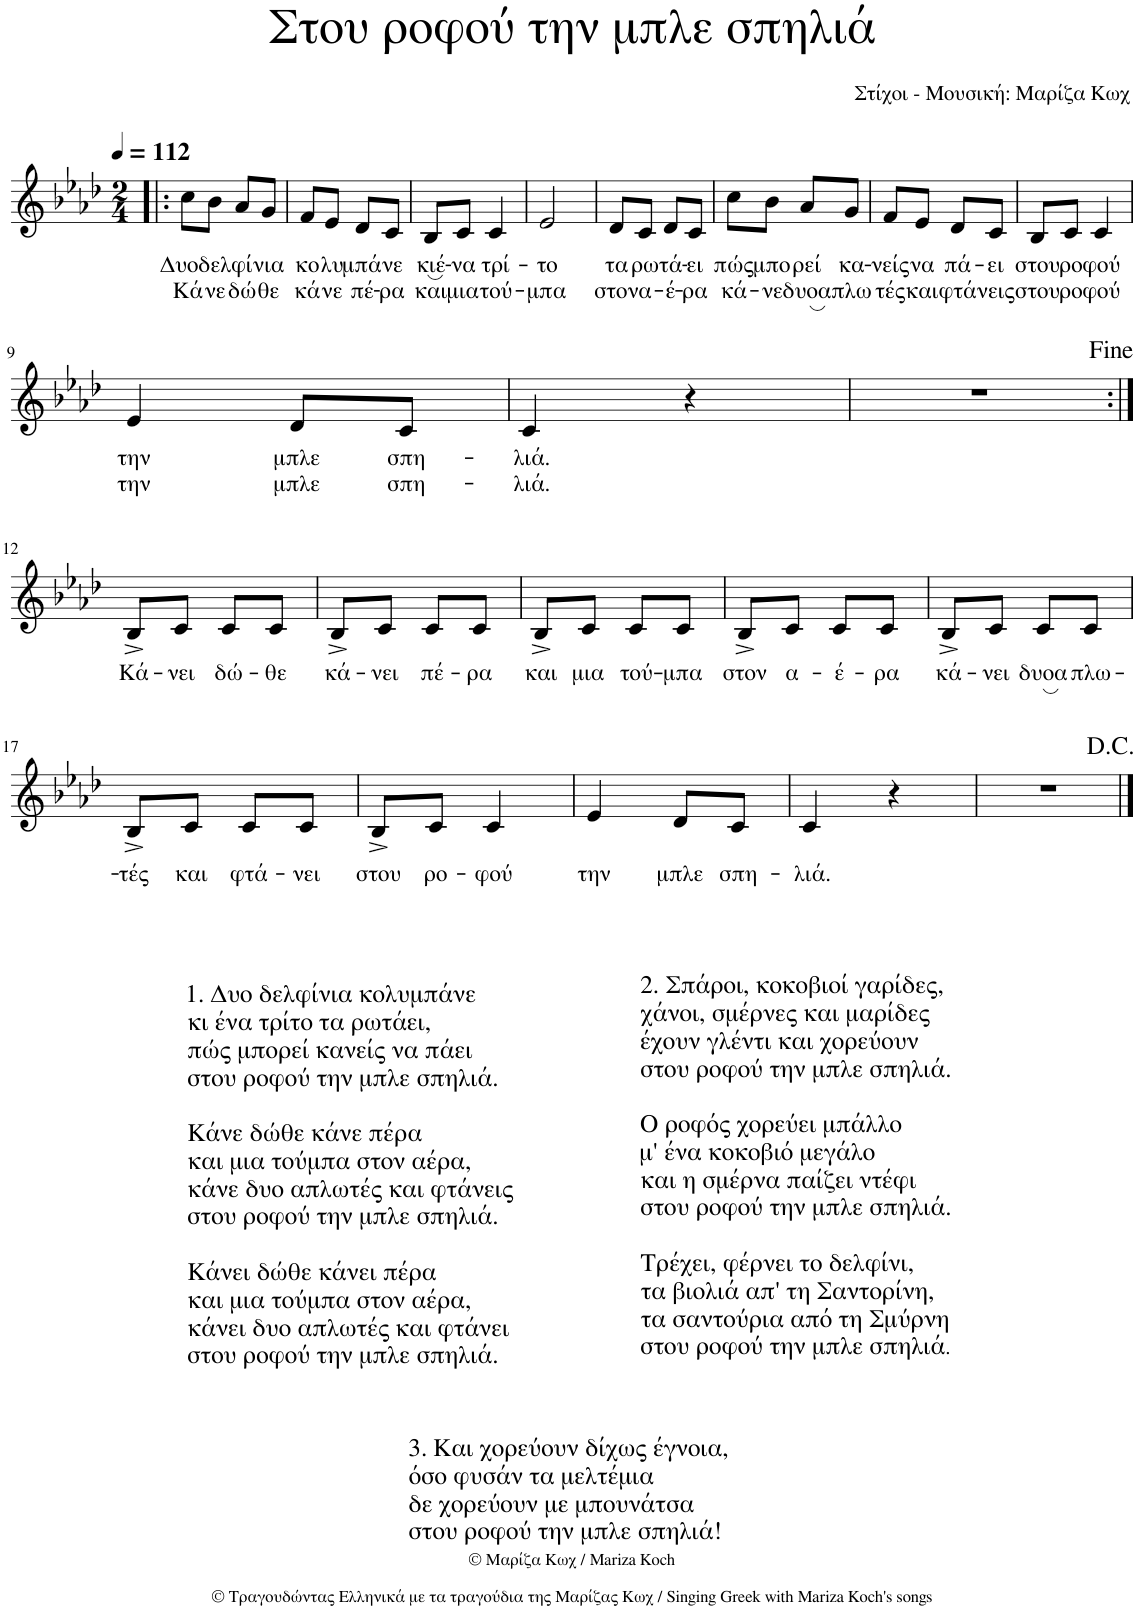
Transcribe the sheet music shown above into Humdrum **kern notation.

**kern	**text	**text
*part1	*part1	*part1
*staff1	*staff1	*staff1
*I"Piano	*	*
*I'Pno.	*	*
*clefG2	*	*
*k[b-e-a-d-]	*	*
*M2/4	*	*
*MM112	*	*
=1!|:	=1!|:	=1!|:
!	!LO:LY:b	!LO:LY:b
8cc\L	Δυο	Κά-
!	!LO:LY:b	!LO:LY:b
8b-\J	δελ-	-νε
!	!LO:LY:b	!LO:LY:b
8a-/L	-φί-	δώ-
!	!LO:LY:b	!LO:LY:b
8g/J	-νια	-θε
=2	=2	=2
!	!LO:LY:b	!LO:LY:b
8f/L	κο-	κά-
!	!LO:LY:b	!LO:LY:b
8e-/J	-λυ-	-νε
!	!LO:LY:b	!LO:LY:b
8d-/L	-μπά-	πέ-
!	!LO:LY:b	!LO:LY:b
8c/J	-νε	-ρα
=3	=3	=3
!	!LO:LY:b	!LO:LY:b
8B-/L	κιέ-	και
!	!LO:LY:b	!LO:LY:b
8c/J	-να	μια
!	!LO:LY:b	!LO:LY:b
4c/	τρί-	τού-
=4	=4	=4
!	!LO:LY:b	!LO:LY:b
2e-/	-τo	-μπα
=5	=5	=5
!	!LO:LY:b	!LO:LY:b
8d-/L	τα	στον
!	!LO:LY:b	!LO:LY:b
8c/J	ρω-	α-
!	!LO:LY:b	!LO:LY:b
8d-/L	-τά-	-έ-
!	!LO:LY:b	!LO:LY:b
8c/J	-ει	-ρα
=6	=6	=6
!	!LO:LY:b	!LO:LY:b
8cc\L	πώς	κά-
!	!LO:LY:b	!LO:LY:b
8b-\J	μπο-	-νε
!	!LO:LY:b	!LO:LY:b
8a-/L	-ρεί	δυoα-
!	!LO:LY:b	!LO:LY:b
8g/J	κα-	-πλω-
=7	=7	=7
!	!LO:LY:b	!LO:LY:b
8f/L	-νείς	-τές
!	!LO:LY:b	!LO:LY:b
8e-/J	να	και
!	!LO:LY:b	!LO:LY:b
8d-/L	πά-	φτά-
!	!LO:LY:b	!LO:LY:b
8c/J	-ει	-νεις
=8	=8	=8
!	!LO:LY:b	!LO:LY:b
8B-/L	στου	στου
!	!LO:LY:b	!LO:LY:b
8c/J	ρο-	ρο-
!	!LO:LY:b	!LO:LY:b
4c/	-φού	-φού
!!LO:LB:g=z
=9	=9	=9
!	!LO:LY:b	!LO:LY:b
4e-/	την	την
!	!LO:LY:b	!LO:LY:b
8d-/L	μπλε	μπλε
!	!LO:LY:b	!LO:LY:b
8c/J	σπη-	σπη-
=10	=10	=10
!	!LO:LY:b	!LO:LY:b
4c/	-λιά.	-λιά.
4r	.	.
=11	=11	=11
2r	.	.
!!LO:LB:g=z
=12:|!	=12:|!	=12:|!
!	!LO:LY:b	!
8B-^/L	Κά-	.
!	!LO:LY:b	!
8c/J	-νει	.
!	!LO:LY:b	!
8c/L	δώ-	.
!	!LO:LY:b	!
8c/J	-θε	.
=13	=13	=13
!	!LO:LY:b	!
8B-^/L	κά-	.
!	!LO:LY:b	!
8c/J	-νει	.
!	!LO:LY:b	!
8c/L	πέ-	.
!	!LO:LY:b	!
8c/J	-ρα	.
=14	=14	=14
!	!LO:LY:b	!
8B-^/L	και	.
!	!LO:LY:b	!
8c/J	μια	.
!	!LO:LY:b	!
8c/L	τού-	.
!	!LO:LY:b	!
8c/J	-μπα	.
=15	=15	=15
!	!LO:LY:b	!
8B-^/L	στον	.
!	!LO:LY:b	!
8c/J	α-	.
!	!LO:LY:b	!
8c/L	-έ-	.
!	!LO:LY:b	!
8c/J	-ρα	.
=16	=16	=16
!	!LO:LY:b	!
8B-^/L	κά-	.
!	!LO:LY:b	!
8c/J	-νει	.
!	!LO:LY:b	!
8c/L	δυοα-	.
!	!LO:LY:b	!
8c/J	-πλω-	.
!!LO:LB:g=z
=17	=17	=17
!	!LO:LY:b	!
8B-^/L	-τές	.
!	!LO:LY:b	!
8c/J	και	.
!	!LO:LY:b	!
8c/L	φτά-	.
!	!LO:LY:b	!
8c/J	-νει	.
=18	=18	=18
!	!LO:LY:b	!
8B-^/L	στου	.
!	!LO:LY:b	!
8c/J	ρο-	.
!	!LO:LY:b	!
4c/	-φού	.
=19	=19	=19
!	!LO:LY:b	!
4e-/	την	.
!	!LO:LY:b	!
8d-/L	μπλε	.
!	!LO:LY:b	!
8c/J	σπη-	.
=20	=20	=20
!LO:TX:b:t=2. Σπάροι, κοκοβιοί γαρίδες,	!	!
!LO:TX:b:t=χάνοι, σμέρνες και μαρίδες	!	!
!LO:TX:b:t=έχουν γλέντι και χορεύουν	!	!
!LO:TX:b:t=στου ροφού την μπλε σπηλιά.	!	!
!LO:TX:b:t=Ο ροφός χορεύει μπάλλο	!	!
!LO:TX:b:t=μ' ένα κοκοβιό μεγάλο	!	!
!LO:TX:b:t=και η σμέρνα παίζει ντέφι	!	!
!LO:TX:b:t=στου ροφού την μπλε σπηλιά.	!	!
!LO:TX:b:t=Τρέχει, φέρνει το δελφίνι,	!	!
!LO:TX:b:t=τα βιολιά απ' τη Σαντορίνη,	!	!
!LO:TX:b:t=τα σαντούρια από τη Σμύρνη	!	!
!LO:TX:b:t=στου ροφού την μπλε σπηλιά	!	!
!LO:TX:b:t=.	!	!
!LO:TX:b:t=1. Δυο δελφίνια κολυμπάνε	!	!
!LO:TX:b:t=κι ένα τρίτο τα ρωτάει,	!	!
!LO:TX:b:t=πώς μπορεί κανείς να πάει	!	!
!LO:TX:b:t=στου ροφού την μπλε σπηλιά.	!	!
!LO:TX:b:t=Κάνε δώθε κάνε πέρα	!	!
!LO:TX:b:t=και μια τούμπα στον αέρα,	!	!
!LO:TX:b:t=κάνε δυο απλωτές και φτάνεις	!	!
!LO:TX:b:t=στου ροφού την μπλε σπηλιά.	!	!
!LO:TX:b:t=Κάνει δώθε κάνει πέρα	!	!
!LO:TX:b:t=και μια τούμπα στον αέρα,	!	!
!LO:TX:b:t=κάνει δυο απλωτές και φτάνει	!	!
!LO:TX:b:t=στου ροφού την μπλε σπηλιά.	!	!
!LO:TX:b:t=3. Και χορεύουν δίχως έγνοια,	!	!
!LO:TX:b:t=όσο φυσάν τα μελτέμια	!	!
!LO:TX:b:t=δε χορεύουν με μπουνάτσα	!	!
!LO:TX:b:t=στου ροφού την μπλε σπηλιά!	!	!
!	!LO:LY:b	!
4c/	-λιά.	.
4r	.	.
=21	=21	=21
2r	.	.
==	==	==
*-	*-	*-
